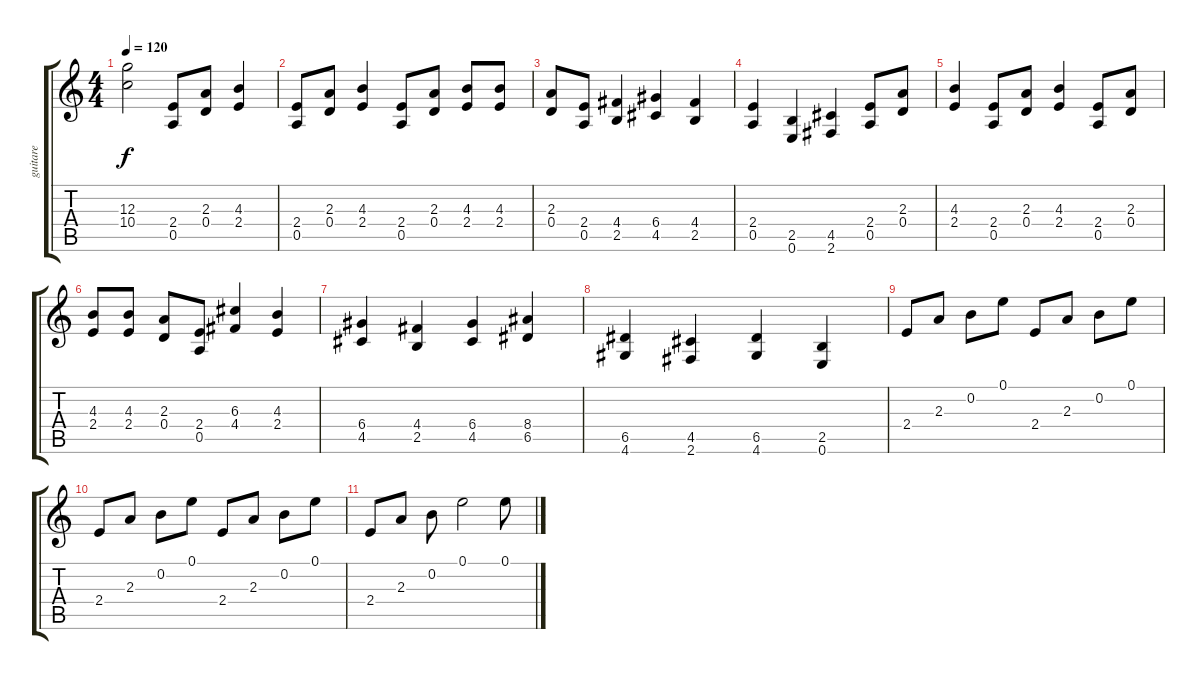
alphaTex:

\track ("guitare" "guitare") {instrument acousticguitarnylon}
\staff {score tabs}
\tuning (E4 B3 G3 D3 A2 E2) {hide}
\ts (4 4)
\tempo 120
\clef g2
\ks c
(12.3 10.4).2{dy f} (2.4 0.5).8 (2.3 0.4).8 (4.3 2.4).4 |
(2.4 0.5).8 (2.3 0.4).8 (4.3 2.4).4 (2.4 0.5).8 (2.3 0.4).8 (4.3 2.4).8 (4.3 2.4).8 |
(2.3 0.4).8 (2.4 0.5).8 (4.4 2.5).4 (6.4 4.5).4 (4.4 2.5).4 |
(2.4 0.5).4 (2.5 0.6).4 (4.5 2.6).4 (2.4 0.5).8 (2.3 0.4).8 |
(4.3 2.4).4 (2.4 0.5).8 (2.3 0.4).8 (4.3 2.4).4 (2.4 0.5).8 (2.3 0.4).8 |
(4.3 2.4).8 (4.3 2.4).8 (2.3 0.4).8 (2.4 0.5).8 (6.3 4.4).4 (4.3 2.4).4 |
(6.4 4.5).4 (4.4 2.5).4 (6.4 4.5).4 (8.4 6.5).4 |
(6.5 4.6).4 (4.5 2.6).4 (6.5 4.6).4 (2.5 0.6).4 |
2.4.8 2.3.8 0.2.8 0.1.8 2.4.8 2.3.8 0.2.8 0.1.8 |
2.4.8 2.3.8 0.2.8 0.1.8 2.4.8 2.3.8 0.2.8 0.1.8 |
2.4.8 2.3.8 0.2.8 0.1.2 0.1.8
